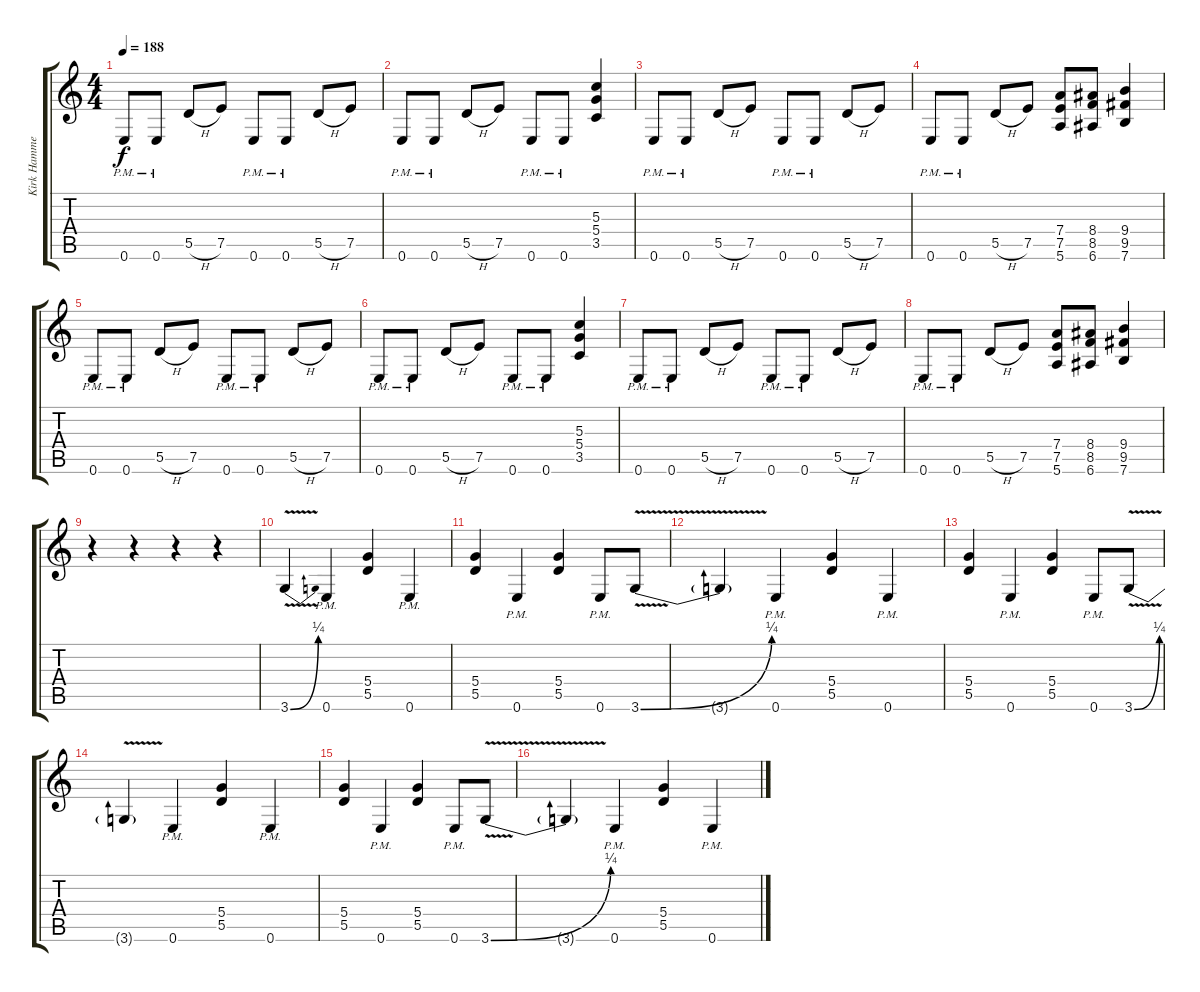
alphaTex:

\track ("Kirk Hammett" "Kirk Hamme") {instrument distortionguitar}
\staff {score tabs}
\tuning (E4 B3 G3 D3 A2 E2) {hide}
\ts (4 4)
\tempo 188
\clef g2
\ks c
0.6{pm}.8{dy f} 0.6{pm}.8 5.5{h}.8 7.5.8 0.6{pm}.8 0.6{pm}.8 5.5{h}.8 7.5.8 |
0.6{pm}.8 0.6{pm}.8 5.5{h}.8 7.5.8 0.6{pm}.8 0.6{pm}.8 (5.3 5.4 3.5).4 |
0.6{pm}.8 0.6{pm}.8 5.5{h}.8 7.5.8 0.6{pm}.8 0.6{pm}.8 5.5{h}.8 7.5.8 |
0.6{pm}.8 0.6{pm}.8 5.5{h}.8 7.5.8 (7.4 7.5 5.6).8 (8.4 8.5 6.6).8 (9.4 9.5 7.6).4 |
0.6{pm}.8 0.6{pm}.8 5.5{h}.8 7.5.8 0.6{pm}.8 0.6{pm}.8 5.5{h}.8 7.5.8 |
0.6{pm}.8 0.6{pm}.8 5.5{h}.8 7.5.8 0.6{pm}.8 0.6{pm}.8 (5.3 5.4 3.5).4 |
0.6{pm}.8 0.6{pm}.8 5.5{h}.8 7.5.8 0.6{pm}.8 0.6{pm}.8 5.5{h}.8 7.5.8 |
0.6{pm}.8 0.6{pm}.8 5.5{h}.8 7.5.8 (7.4 7.5 5.6).8 (8.4 8.5 6.6).8 (9.4 9.5 7.6).4 |
r.4 r.4 r.4 r.4 |
3.6{be (bend 0 0 60 1) v}.4 0.6{pm}.4 (5.4 5.5).4 0.6{pm}.4 |
(5.4 5.5).4 0.6{pm}.4 (5.4 5.5).4 0.6{pm}.8 3.6{be (bend 0 0 60 1) v}.8 |
3.6{t}.4 0.6{pm}.4 (5.4 5.5).4 0.6{pm}.4 |
(5.4 5.5).4 0.6{pm}.4 (5.4 5.5).4 0.6{pm}.8 3.6{be (bend 0 0 60 1) v}.8 |
3.6{t}.4 0.6{pm}.4 (5.4 5.5).4 0.6{pm}.4 |
(5.4 5.5).4 0.6{pm}.4 (5.4 5.5).4 0.6{pm}.8 3.6{be (bend 0 0 60 1) v}.8 |
3.6{t}.4 0.6{pm}.4 (5.4 5.5).4 0.6{pm}.4
